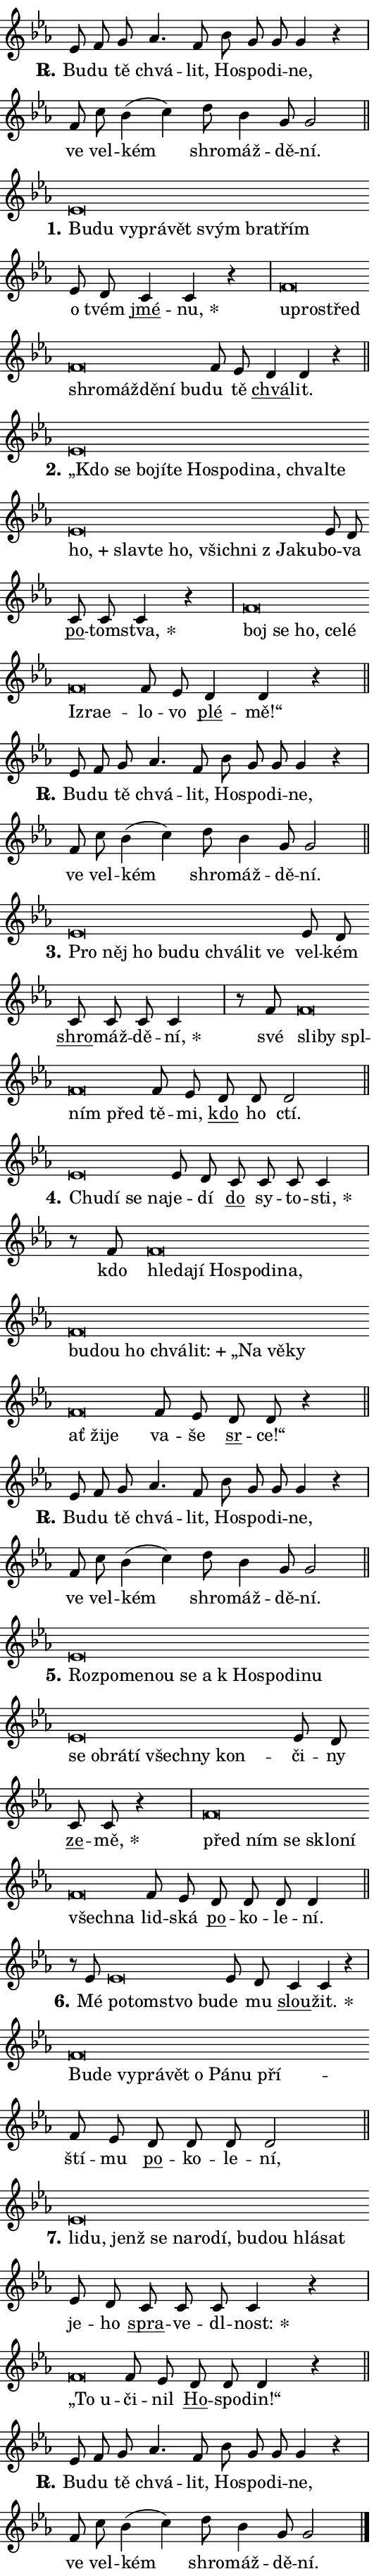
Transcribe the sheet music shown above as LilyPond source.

\version "2.24.0"
\header { tagline = "" }
\paper {
  indent = 0\cm
  top-margin = 0\cm
  right-margin = 0.13\cm % to fit lyric hyphens
  bottom-margin = 0\cm
  left-margin = 0\cm
  paper-width = 9\cm
  page-breaking = #ly:one-page-breaking
  system-system-spacing.basic-distance = #11
  score-system-spacing.basic-distance = #11
  ragged-last = ##f
}


%% Author: Thomas Morley
%% https://lists.gnu.org/archive/html/lilypond-user/2020-05/msg00002.html
#(define (line-position grob)
"Returns position of @var[grob} in current system:
   @code{'start}, if at first time-step
   @code{'end}, if at last time-step
   @code{'middle} otherwise
"
  (let* ((col (ly:item-get-column grob))
         (ln (ly:grob-object col 'left-neighbor))
         (rn (ly:grob-object col 'right-neighbor))
         (col-to-check-left (if (ly:grob? ln) ln col))
         (col-to-check-right (if (ly:grob? rn) rn col))
         (break-dir-left
           (and
             (ly:grob-property col-to-check-left 'non-musical #f)
             (ly:item-break-dir col-to-check-left)))
         (break-dir-right
           (and
             (ly:grob-property col-to-check-right 'non-musical #f)
             (ly:item-break-dir col-to-check-right))))
        (cond ((eqv? 1 break-dir-left) 'start)
              ((eqv? -1 break-dir-right) 'end)
              (else 'middle))))

#(define (tranparent-at-line-position vctor)
  (lambda (grob)
  "Relying on @code{line-position} select the relevant enry from @var{vctor}.
Used to determine transparency,"
    (case (line-position grob)
      ((end) (not (vector-ref vctor 0)))
      ((middle) (not (vector-ref vctor 1)))
      ((start) (not (vector-ref vctor 2))))))

noteHeadBreakVisibility =
#(define-music-function (break-visibility)(vector?)
"Makes @code{NoteHead}s transparent relying on @var{break-visibility}"
#{
  \override NoteHead.transparent =
    #(tranparent-at-line-position break-visibility)
#})

#(define delete-ledgers-for-transparent-note-heads
  (lambda (grob)
    "Reads whether a @code{NoteHead} is transparent.
If so this @code{NoteHead} is removed from @code{'note-heads} from
@var{grob}, which is supposed to be @code{LedgerLineSpanner}.
As a result ledgers are not printed for this @code{NoteHead}"
    (let* ((nhds-array (ly:grob-object grob 'note-heads))
           (nhds-list
             (if (ly:grob-array? nhds-array)
                 (ly:grob-array->list nhds-array)
                 '()))
           ;; Relies on the transparent-property being done before
           ;; Staff.LedgerLineSpanner.after-line-breaking is executed.
           ;; This is fragile ...
           (to-keep
             (remove
               (lambda (nhd)
                 (ly:grob-property nhd 'transparent #f))
               nhds-list)))
      ;; TODO find a better method to iterate over grob-arrays, similiar
      ;; to filter/remove etc for lists
      ;; For now rebuilt from scratch
      (set! (ly:grob-object grob 'note-heads)  '())
      (for-each
        (lambda (nhd)
          (ly:pointer-group-interface::add-grob grob 'note-heads nhd))
        to-keep))))

squashNotes = {
  \override NoteHead.X-extent = #'(-0.2 . 0.2)
  \override NoteHead.Y-extent = #'(-0.75 . 0)
  \override NoteHead.stencil =
    #(lambda (grob)
       (let ((pos (ly:grob-property grob 'staff-position)))
         (begin
           (if (< pos -7) (display "ERROR: Lower brevis then expected\n") (display ""))
           (if (<= pos -6) ly:text-interface::print ly:note-head::print))))
}
unSquashNotes = {
  \revert NoteHead.X-extent
  \revert NoteHead.Y-extent
  \revert NoteHead.stencil
}

hideNotes = \noteHeadBreakVisibility #begin-of-line-visible
unHideNotes = \noteHeadBreakVisibility #all-visible

% work-around for resetting accidentals
% https://lilypond.org/doc/v2.23/Documentation/notation/displaying-rhythms#unmetered-music
cadenzaMeasure = {
  \cadenzaOff
  \partial 1024 s1024
  \cadenzaOn
}

#(define-markup-command (accent layout props text) (markup?)
  "Underline accented syllable"
  (interpret-markup layout props
    #{\markup \override #'(offset . 4.3) \underline { #text }#}))

responsum = \markup \concat {
  "R" \hspace #-1.05 \path #0.1 #'((moveto 0 0.07) (lineto 0.9 0.8)) \hspace #0.05 "."
}

spaceSize = #0.6828661417322834 % exact space size for TeX Gyre Schola

\layout {
  \context {
    \Staff
    \remove "Time_signature_engraver"
    \override LedgerLineSpanner.after-line-breaking = #delete-ledgers-for-transparent-note-heads
  }
  \context {
    \Lyrics {
      \override LyricSpace.minimum-distance = \spaceSize
      \override LyricText.font-name = #"TeX Gyre Schola"
      \override LyricText.font-size = 1
      \override StanzaNumber.font-name = #"TeX Gyre Schola Bold"
      \override StanzaNumber.font-size = 1
    }
  }
  \context {
    \Score 
    \override NoteHead.text =
      #(lambda (grob) 
        (let ((pos (ly:grob-property grob 'staff-position)))
          #{\markup {
            \combine
              \halign #-0.55 \raise #(if (= pos -6) 0 0.5) \override #'(thickness . 2) \draw-line #'(3.2 . 0)
              \musicglyph "noteheads.sM1"
          }#}))
  }
}

% magnetic-lyrics.ily
%
%   written by
%     Jean Abou Samra <jean@abou-samra.fr>
%     Werner Lemberg <wl@gnu.org>
%
%   adapted by
%     Jiri Hon <jiri.hon@gmail.com>
%
% Version 2022-Apr-15

% https://www.mail-archive.com/lilypond-user@gnu.org/msg149350.html

#(define (Left_hyphen_pointer_engraver context)
   "Collect syllable-hyphen-syllable occurrences in lyrics and store
them in properties.  This engraver only looks to the left.  For
example, if the lyrics input is @code{foo -- bar}, it does the
following.

@itemize @bullet
@item
Set the @code{text} property of the @code{LyricHyphen} grob between
@q{foo} and @q{bar} to @code{foo}.

@item
Set the @code{left-hyphen} property of the @code{LyricText} grob with
text @q{foo} to the @code{LyricHyphen} grob between @q{foo} and
@q{bar}.
@end itemize

Use this auxiliary engraver in combination with the
@code{lyric-@/text::@/apply-@/magnetic-@/offset!} hook."
   (let ((hyphen #f)
         (text #f))
     (make-engraver
      (acknowledgers
       ((lyric-syllable-interface engraver grob source-engraver)
        (set! text grob)))
      (end-acknowledgers
       ((lyric-hyphen-interface engraver grob source-engraver)
        ;(when (not (grob::has-interface grob 'lyric-space-interface))
          (set! hyphen grob)));)
      ((stop-translation-timestep engraver)
       (when (and text hyphen)
         (ly:grob-set-object! text 'left-hyphen hyphen))
       (set! text #f)
       (set! hyphen #f)))))

#(define (lyric-text::apply-magnetic-offset! grob)
   "If the space between two syllables is less than the value in
property @code{LyricText@/.details@/.squash-threshold}, move the right
syllable to the left so that it gets concatenated with the left
syllable.

Use this function as a hook for
@code{LyricText@/.after-@/line-@/breaking} if the
@code{Left_@/hyphen_@/pointer_@/engraver} is active."
   (let ((hyphen (ly:grob-object grob 'left-hyphen #f)))
     (when hyphen
       (let ((left-text (ly:spanner-bound hyphen LEFT)))
         (when (grob::has-interface left-text 'lyric-syllable-interface)
           (let* ((common (ly:grob-common-refpoint grob left-text X))
                  (this-x-ext (ly:grob-extent grob common X))
                  (left-x-ext
                   (begin
                     ;; Trigger magnetism for left-text.
                     (ly:grob-property left-text 'after-line-breaking)
                     (ly:grob-extent left-text common X)))
                  ;; `delta` is the gap width between two syllables.
                  (delta (- (interval-start this-x-ext)
                            (interval-end left-x-ext)))
                  (details (ly:grob-property grob 'details))
                  (threshold (assoc-get 'squash-threshold details 0.2)))
             (when (< delta threshold)
               (let* (;; We have to manipulate the input text so that
                      ;; ligatures crossing syllable boundaries are not
                      ;; disabled.  For languages based on the Latin
                      ;; script this is essentially a beautification.
                      ;; However, for non-Western scripts it can be a
                      ;; necessity.
                      (lt (ly:grob-property left-text 'text))
                      (rt (ly:grob-property grob 'text))
                      (is-space (grob::has-interface hyphen 'lyric-space-interface))
                      (space (if is-space " " ""))
                      (extra-delta (if is-space spaceSize 0))
                      ;; Append new syllable.
                      (ltrt-space (if (and (string? lt) (string? rt))
                                (string-append lt space rt)
                                (make-concat-markup (list lt space rt))))
                      ;; Right-align `ltrt` to the right side.
                      (ltrt-space-markup (grob-interpret-markup
                               grob
                               (make-translate-markup
                                (cons (interval-length this-x-ext) 0)
                                (make-right-align-markup ltrt-space)))))
                 (begin
                   ;; Don't print `left-text`.
                   (ly:grob-set-property! left-text 'stencil #f)
                   ;; Set text and stencil (which holds all collected
                   ;; syllables so far) and shift it to the left.
                   (ly:grob-set-property! grob 'text ltrt-space)
                   (ly:grob-set-property! grob 'stencil ltrt-space-markup)
                   (ly:grob-translate-axis! grob (- (- delta extra-delta)) X))))))))))


#(define (lyric-hyphen::displace-bounds-first grob)
   ;; Make very sure this callback isn't triggered too early.
   (let ((left (ly:spanner-bound grob LEFT))
         (right (ly:spanner-bound grob RIGHT)))
     (ly:grob-property left 'after-line-breaking)
     (ly:grob-property right 'after-line-breaking)
     (ly:lyric-hyphen::print grob)))

squashThreshold = #0.4

\layout {
  \context {
    \Lyrics
    \consists #Left_hyphen_pointer_engraver
    \override LyricText.after-line-breaking =
      #lyric-text::apply-magnetic-offset!
    \override LyricHyphen.stencil = #lyric-hyphen::displace-bounds-first
    \override LyricText.details.squash-threshold = \squashThreshold
    \override LyricHyphen.minimum-distance = 0
    \override LyricHyphen.minimum-length = \squashThreshold
  }
}

squashText = \override LyricText.details.squash-threshold = 9999
unSquashText = \override LyricText.details.squash-threshold = \squashThreshold

leftText = \override LyricText.self-alignment-X = #LEFT
unLeftText = \revert LyricText.self-alignment-X

starOffset = #(lambda (grob) 
                (let ((x_offset (ly:self-alignment-interface::aligned-on-x-parent grob)))
                  (if (= x_offset 0) 0 (+ x_offset 1.2))))

star = #(define-music-function (syllable)(string?)
"Append star separator at the end of a syllable"
#{
  \once \override LyricText.X-offset = #starOffset
  \lyricmode { \markup {
    #syllable
    \override #'((font-name . "TeX Gyre Schola Bold")) \hspace #0.2 \lower #0.65 \larger "*"
  } }
#})

starAccent = #(define-music-function (syllable)(string?)
"Append star separator at the end of a syllable and make accent"
#{
  \once \override LyricText.X-offset = #starOffset
  \lyricmode { \markup {
    \accent #syllable
    \override #'((font-name . "TeX Gyre Schola Bold")) \hspace #0.2 \lower #0.65 \larger "*"
  } }
#})

breath = #(define-music-function (syllable)(string?)
"Append breathing indicator at the end of a syllable"
#{
  \lyricmode { \markup { #syllable "+" } }
#})

optionalBreath = #(define-music-function (syllable)(string?)
"Append optional breathing indicator at the end of a syllable"
#{
  \lyricmode { \markup { #syllable "(+)" } }
#})


\score {
    <<
        \new Voice = "melody" { \cadenzaOn \key es \major \relative { es'8 f g as4. f8 \bar "" bes g g g4 r \cadenzaMeasure \bar "|" f8 c' \bar "" bes4( c) \bar "" d8 bes4 g8 g2 \cadenzaMeasure \bar "||" \break } }
        \new Lyrics \lyricsto "melody" { \lyricmode { \set stanza = \responsum
Bu -- du tě chvá -- lit, Ho -- spo -- di -- ne, ve vel -- kém shro -- máž -- dě -- ní. } }
    >>
    \layout {}
}

\score {
    <<
        \new Voice = "melody" { \cadenzaOn \key es \major \relative { \squashNotes es'\breve*1/16 \hideNotes \breve*1/16 \bar "" \breve*1/16 \bar "" \breve*1/16 \bar "" \breve*1/16 \bar "" \breve*1/16 \bar "" \breve*1/16 \breve*1/16 \bar "" \unHideNotes \unSquashNotes es8 d \bar "" c4 c r \cadenzaMeasure \bar "|" \squashNotes f\breve*1/16 \hideNotes \breve*1/16 \bar "" \breve*1/16 \bar "" \breve*1/16 \bar "" \breve*1/16 \bar "" \breve*1/16 \bar "" \breve*1/16 \breve*1/16 \bar "" \unHideNotes \unSquashNotes f8 es \bar "" d4 d r \cadenzaMeasure \bar "||" \break } }
        \new Lyrics \lyricsto "melody" { \lyricmode { \set stanza = "1."
\leftText Bu -- \squashText du vy -- prá -- vět svým bra -- třím \unLeftText \unSquashText o tvém \markup \accent jmé -- \star nu, \leftText u -- \squashText pro -- střed shro -- máž -- dě -- ní bu -- \unLeftText \unSquashText du tě \markup \accent chvá -- lit. } }
    >>
    \layout {}
}

\score {
    <<
        \new Voice = "melody" { \cadenzaOn \key es \major \relative { \squashNotes es'\breve*1/16 \hideNotes \breve*1/16 \bar "" \breve*1/16 \bar "" \breve*1/16 \bar "" \breve*1/16 \bar "" \breve*1/16 \bar "" \breve*1/16 \bar "" \breve*1/16 \bar "" \breve*1/16 \bar "" \breve*1/16 \bar "" \breve*1/16 \bar "" \breve*1/16 \bar "" \breve*1/16 \bar "" \breve*1/16 \bar "" \breve*1/16 \bar "" \breve*1/16 \bar "" \breve*1/16 \bar "" \breve*1/16 \breve*1/16 \bar "" \unHideNotes \unSquashNotes es8 d \bar "" c c c4 r \cadenzaMeasure \bar "|" \squashNotes f\breve*1/16 \hideNotes \breve*1/16 \bar "" \breve*1/16 \bar "" \breve*1/16 \bar "" \breve*1/16 \bar "" \breve*1/16 \bar "" \breve*1/16 \breve*1/16 \bar "" \unHideNotes \unSquashNotes f8 es \bar "" d4 d r \cadenzaMeasure \bar "||" \break } }
        \new Lyrics \lyricsto "melody" { \lyricmode { \set stanza = "2."
\leftText „Kdo \squashText se bo -- jí -- te Ho -- spo -- di -- na, chval -- te \breath "ho," sla -- vte ho, všich -- ni "z Ja" -- ku -- \unLeftText \unSquashText bo -- va \markup \accent po -- tom -- \star stva, \leftText boj \squashText se ho, ce -- lé Iz -- ra -- e -- \unLeftText \unSquashText lo -- vo \markup \accent plé -- mě!“ } }
    >>
    \layout {}
}

\score {
    <<
        \new Voice = "melody" { \cadenzaOn \key es \major \relative { es'8 f g as4. f8 \bar "" bes g g g4 r \cadenzaMeasure \bar "|" f8 c' \bar "" bes4( c) \bar "" d8 bes4 g8 g2 \cadenzaMeasure \bar "||" \break } }
        \new Lyrics \lyricsto "melody" { \lyricmode { \set stanza = \responsum
Bu -- du tě chvá -- lit, Ho -- spo -- di -- ne, ve vel -- kém shro -- máž -- dě -- ní. } }
    >>
    \layout {}
}

\score {
    <<
        \new Voice = "melody" { \cadenzaOn \key es \major \relative { \squashNotes es'\breve*1/16 \hideNotes \breve*1/16 \bar "" \breve*1/16 \bar "" \breve*1/16 \bar "" \breve*1/16 \bar "" \breve*1/16 \bar "" \breve*1/16 \breve*1/16 \bar "" \unHideNotes \unSquashNotes es8 d \bar "" c c c c4 \cadenzaMeasure \bar "|" r8 f8 \squashNotes f\breve*1/16 \hideNotes \breve*1/16 \bar "" \breve*1/16 \bar "" \breve*1/16 \breve*1/16 \bar "" \unHideNotes \unSquashNotes f8 es \bar "" d8 d d2 \cadenzaMeasure \bar "||" \break } }
        \new Lyrics \lyricsto "melody" { \lyricmode { \set stanza = "3."
\leftText Pro \squashText něj ho bu -- du chvá -- lit ve \unLeftText \unSquashText vel -- kém \markup \accent shro -- máž -- dě -- \star ní, své \leftText sli -- \squashText by spl -- ním před \unLeftText \unSquashText tě -- mi, \markup \accent kdo ho ctí. } }
    >>
    \layout {}
}

\score {
    <<
        \new Voice = "melody" { \cadenzaOn \key es \major \relative { \squashNotes es'\breve*1/16 \hideNotes \breve*1/16 \bar "" \breve*1/16 \breve*1/16 \bar "" \unHideNotes \unSquashNotes es8 d \bar "" c c c c4 \cadenzaMeasure \bar "|" r8 f8 \squashNotes f\breve*1/16 \hideNotes \breve*1/16 \bar "" \breve*1/16 \bar "" \breve*1/16 \bar "" \breve*1/16 \bar "" \breve*1/16 \bar "" \breve*1/16 \bar "" \breve*1/16 \bar "" \breve*1/16 \bar "" \breve*1/16 \bar "" \breve*1/16 \bar "" \breve*1/16 \bar "" \breve*1/16 \bar "" \breve*1/16 \bar "" \breve*1/16 \bar "" \breve*1/16 \bar "" \breve*1/16 \breve*1/16 \bar "" \unHideNotes \unSquashNotes f8 es \bar "" d8 d r4 \cadenzaMeasure \bar "||" \break } }
        \new Lyrics \lyricsto "melody" { \lyricmode { \set stanza = "4."
\leftText Chu -- \squashText dí se na -- \unLeftText \unSquashText je -- dí \markup \accent do sy -- to -- \star sti, kdo \leftText hle -- \squashText da -- jí Ho -- spo -- di -- na, bu -- dou ho chvá -- \breath "lit:" „Na vě -- ky ať ži -- je \unLeftText \unSquashText va -- še \markup \accent sr -- ce!“ } }
    >>
    \layout {}
}

\score {
    <<
        \new Voice = "melody" { \cadenzaOn \key es \major \relative { es'8 f g as4. f8 \bar "" bes g g g4 r \cadenzaMeasure \bar "|" f8 c' \bar "" bes4( c) \bar "" d8 bes4 g8 g2 \cadenzaMeasure \bar "||" \break } }
        \new Lyrics \lyricsto "melody" { \lyricmode { \set stanza = \responsum
Bu -- du tě chvá -- lit, Ho -- spo -- di -- ne, ve vel -- kém shro -- máž -- dě -- ní. } }
    >>
    \layout {}
}

\score {
    <<
        \new Voice = "melody" { \cadenzaOn \key es \major \relative { \squashNotes es'\breve*1/16 \hideNotes \breve*1/16 \bar "" \breve*1/16 \bar "" \breve*1/16 \bar "" \breve*1/16 \bar "" \breve*1/16 \bar "" \breve*1/16 \bar "" \breve*1/16 \bar "" \breve*1/16 \bar "" \breve*1/16 \bar "" \breve*1/16 \bar "" \breve*1/16 \bar "" \breve*1/16 \bar "" \breve*1/16 \bar "" \breve*1/16 \bar "" \breve*1/16 \breve*1/16 \bar "" \unHideNotes \unSquashNotes es8 d \bar "" c8 c r4 \cadenzaMeasure \bar "|" \squashNotes f\breve*1/16 \hideNotes \breve*1/16 \bar "" \breve*1/16 \bar "" \breve*1/16 \bar "" \breve*1/16 \bar "" \breve*1/16 \breve*1/16 \bar "" \unHideNotes \unSquashNotes f8 es \bar "" d d d d4 \cadenzaMeasure \bar "||" \break } }
        \new Lyrics \lyricsto "melody" { \lyricmode { \set stanza = "5."
\leftText Roz -- \squashText po -- me -- nou se a "k Ho" -- spo -- di -- nu se ob -- rá -- tí všech -- ny kon -- \unLeftText \unSquashText či -- ny \markup \accent ze -- \star mě, \leftText před \squashText ním se sklo -- ní všech -- na \unLeftText \unSquashText lid -- ská \markup \accent po -- ko -- le -- ní. } }
    >>
    \layout {}
}

\score {
    <<
        \new Voice = "melody" { \cadenzaOn \key es \major \relative { r8 es'8 \squashNotes es\breve*1/16 \hideNotes \breve*1/16 \bar "" \breve*1/16 \breve*1/16 \bar "" \unHideNotes \unSquashNotes es8 d \bar "" c4 c r \cadenzaMeasure \bar "|" \squashNotes f\breve*1/16 \hideNotes \breve*1/16 \bar "" \breve*1/16 \bar "" \breve*1/16 \bar "" \breve*1/16 \bar "" \breve*1/16 \bar "" \breve*1/16 \bar "" \breve*1/16 \breve*1/16 \bar "" \unHideNotes \unSquashNotes f8 es \bar "" d d d d2 \cadenzaMeasure \bar "||" \break } }
        \new Lyrics \lyricsto "melody" { \lyricmode { \set stanza = "6."
Mé \leftText po -- \squashText tom -- stvo bu -- \unLeftText \unSquashText de mu \markup \accent slou -- \star žit. \leftText Bu -- \squashText de vy -- prá -- vět o Pá -- nu pří -- \unLeftText \unSquashText ští -- mu \markup \accent po -- ko -- le -- ní, } }
    >>
    \layout {}
}

\score {
    <<
        \new Voice = "melody" { \cadenzaOn \key es \major \relative { \squashNotes es'\breve*1/16 \hideNotes \breve*1/16 \bar "" \breve*1/16 \bar "" \breve*1/16 \bar "" \breve*1/16 \bar "" \breve*1/16 \bar "" \breve*1/16 \bar "" \breve*1/16 \bar "" \breve*1/16 \bar "" \breve*1/16 \breve*1/16 \bar "" \unHideNotes \unSquashNotes es8 d \bar "" c c c c4 r \cadenzaMeasure \bar "|" \squashNotes f\breve*1/16 \hideNotes \breve*1/16 \bar "" \unHideNotes \unSquashNotes f8 es \bar "" d d d4 r \cadenzaMeasure \bar "||" \break } }
        \new Lyrics \lyricsto "melody" { \lyricmode { \set stanza = "7."
\leftText li -- \squashText du, jenž se na -- ro -- dí, bu -- dou hlá -- sat \unLeftText \unSquashText je -- ho \markup \accent spra -- ve -- dl -- \star nost: \leftText „To \squashText u -- \unLeftText \unSquashText či -- nil \markup \accent Ho -- spo -- din!“ } }
    >>
    \layout {}
}

\score {
    <<
        \new Voice = "melody" { \cadenzaOn \key es \major \relative { es'8 f g as4. f8 \bar "" bes g g g4 r \cadenzaMeasure \bar "|" f8 c' \bar "" bes4( c) \bar "" d8 bes4 g8 g2 \cadenzaMeasure \bar "||" \break } \bar "|." }
        \new Lyrics \lyricsto "melody" { \lyricmode { \set stanza = \responsum
Bu -- du tě chvá -- lit, Ho -- spo -- di -- ne, ve vel -- kém shro -- máž -- dě -- ní. } }
    >>
    \layout {}
}
